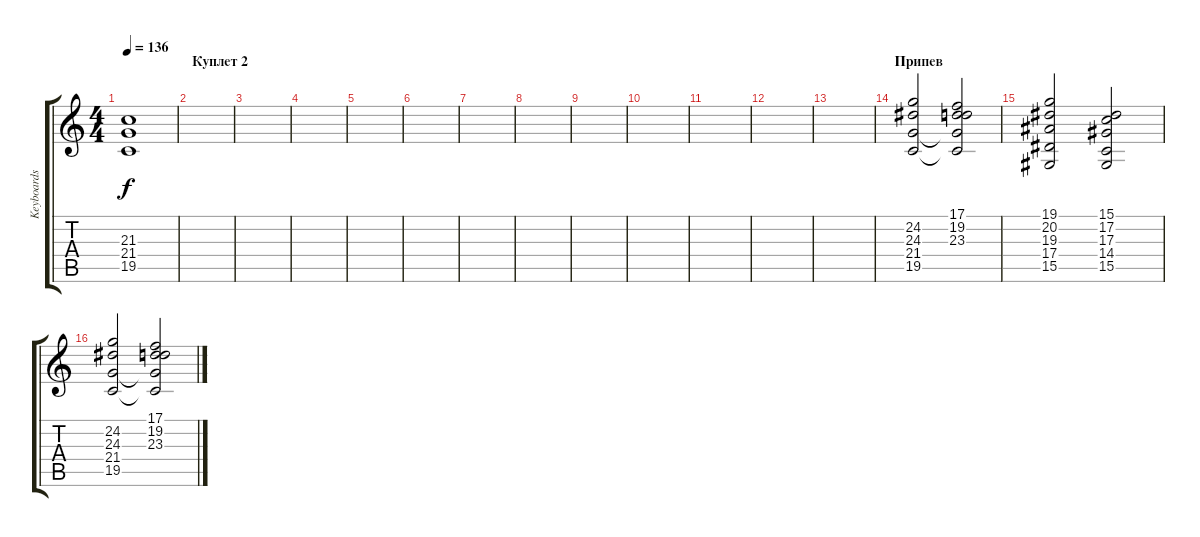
\track ("Keyboards" "Keyboards") {instrument stringensemble1}
\staff {score tabs}
\tuning (C4 G3 Eb3 Bb2 F2 C2) {hide}
\ts (4 4)
\tempo 136
\clef g2
\ks c
(21.3{t} 21.4{t} 19.5{t}).1{dy f} |
\section ("" "Куплет 2")
|
|
|
|
|
|
|
|
|
|
|
|
\section ("" "Припев")
(24.2 24.3 21.4 19.5).2 (17.1 19.2 23.3 21.4{t} 19.5{t}).2 |
(19.1 20.2 19.3 17.4 15.5).2 (15.1 17.2 17.3 14.4 15.5).2 |
(24.2 24.3 21.4 19.5).2 (17.1 19.2 23.3 21.4{t} 19.5{t}).2
